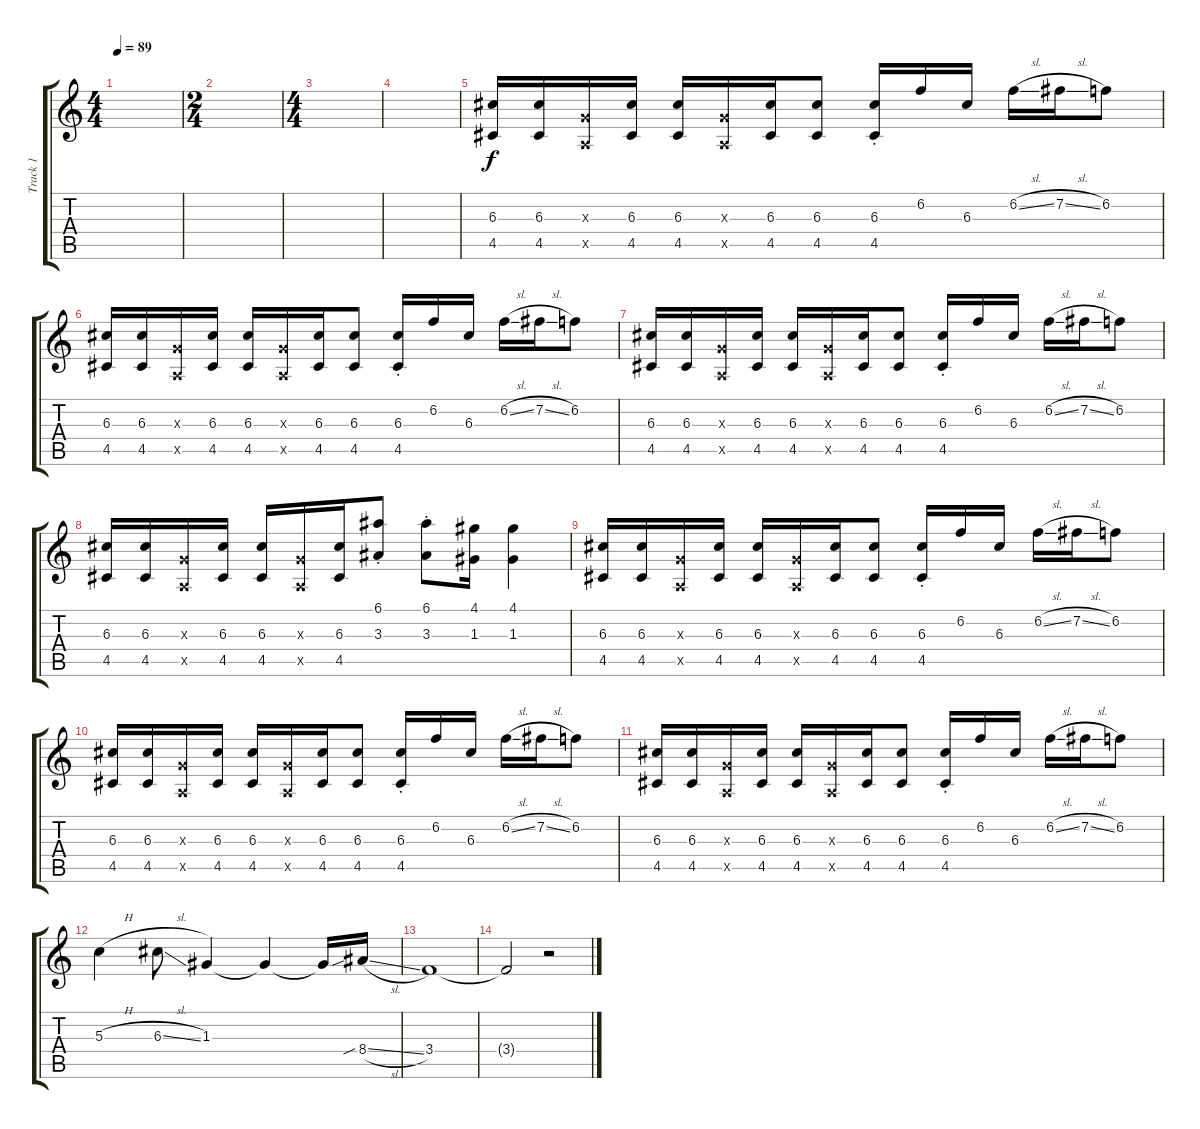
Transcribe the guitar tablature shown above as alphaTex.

\track ("Track 1" "Track 1") {instrument overdrivenguitar}
\staff {score tabs}
\tuning (E4 B3 G3 D3 A2 E2) {hide}
\ts (4 4)
\tempo 89
\clef g2
\ks c
|
\ts (2 4)
|
\ts (4 4)
|
|
(6.3 4.5).16 (6.3 4.5).16 (0.3{x} 0.5{x}).16 (6.3 4.5).16 (6.3 4.5).16 (0.3{x} 0.5{x}).16 (6.3 4.5).16 (6.3 4.5).8 (6.3{st} 4.5{st}).16 6.2.16 6.3.16 6.2{sl}.16 7.2{sl}.16 6.2.8 |
(6.3 4.5).16 (6.3 4.5).16 (0.3{x} 0.5{x}).16 (6.3 4.5).16 (6.3 4.5).16 (0.3{x} 0.5{x}).16 (6.3 4.5).16 (6.3 4.5).8 (6.3{st} 4.5{st}).16 6.2.16 6.3.16 6.2{sl}.16 7.2{sl}.16 6.2.8 |
(6.3 4.5).16 (6.3 4.5).16 (0.3{x} 0.5{x}).16 (6.3 4.5).16 (6.3 4.5).16 (0.3{x} 0.5{x}).16 (6.3 4.5).16 (6.3 4.5).8 (6.3{st} 4.5{st}).16 6.2.16 6.3.16 6.2{sl}.16 7.2{sl}.16 6.2.8 |
(6.3 4.5).16 (6.3 4.5).16 (0.3{x} 0.5{x}).16 (6.3 4.5).16 (6.3 4.5).16 (0.3{x} 0.5{x}).16 (6.3 4.5).16 (6.1{st} 3.3).8 (6.1{st} 3.3).8 (4.1 1.3).16 (4.1 1.3).4 |
(6.3 4.5).16 (6.3 4.5).16 (0.3{x} 0.5{x}).16 (6.3 4.5).16 (6.3 4.5).16 (0.3{x} 0.5{x}).16 (6.3 4.5).16 (6.3 4.5).8 (6.3{st} 4.5{st}).16 6.2.16 6.3.16 6.2{sl}.16 7.2{sl}.16 6.2.8 |
(6.3 4.5).16 (6.3 4.5).16 (0.3{x} 0.5{x}).16 (6.3 4.5).16 (6.3 4.5).16 (0.3{x} 0.5{x}).16 (6.3 4.5).16 (6.3 4.5).8 (6.3{st} 4.5{st}).16 6.2.16 6.3.16 6.2{sl}.16 7.2{sl}.16 6.2.8 |
(6.3 4.5).16 (6.3 4.5).16 (0.3{x} 0.5{x}).16 (6.3 4.5).16 (6.3 4.5).16 (0.3{x} 0.5{x}).16 (6.3 4.5).16 (6.3 4.5).8 (6.3{st} 4.5{st}).16 6.2.16 6.3.16 6.2{sl}.16 7.2{sl}.16 6.2.8 |
5.3{h}.4 6.3{sl}.8 1.3.4 1.3{t}.4 1.3{t}.16 8.4{sib sl}.16 |
3.4.1{volume 2} |
3.4{t}.2 r.2
